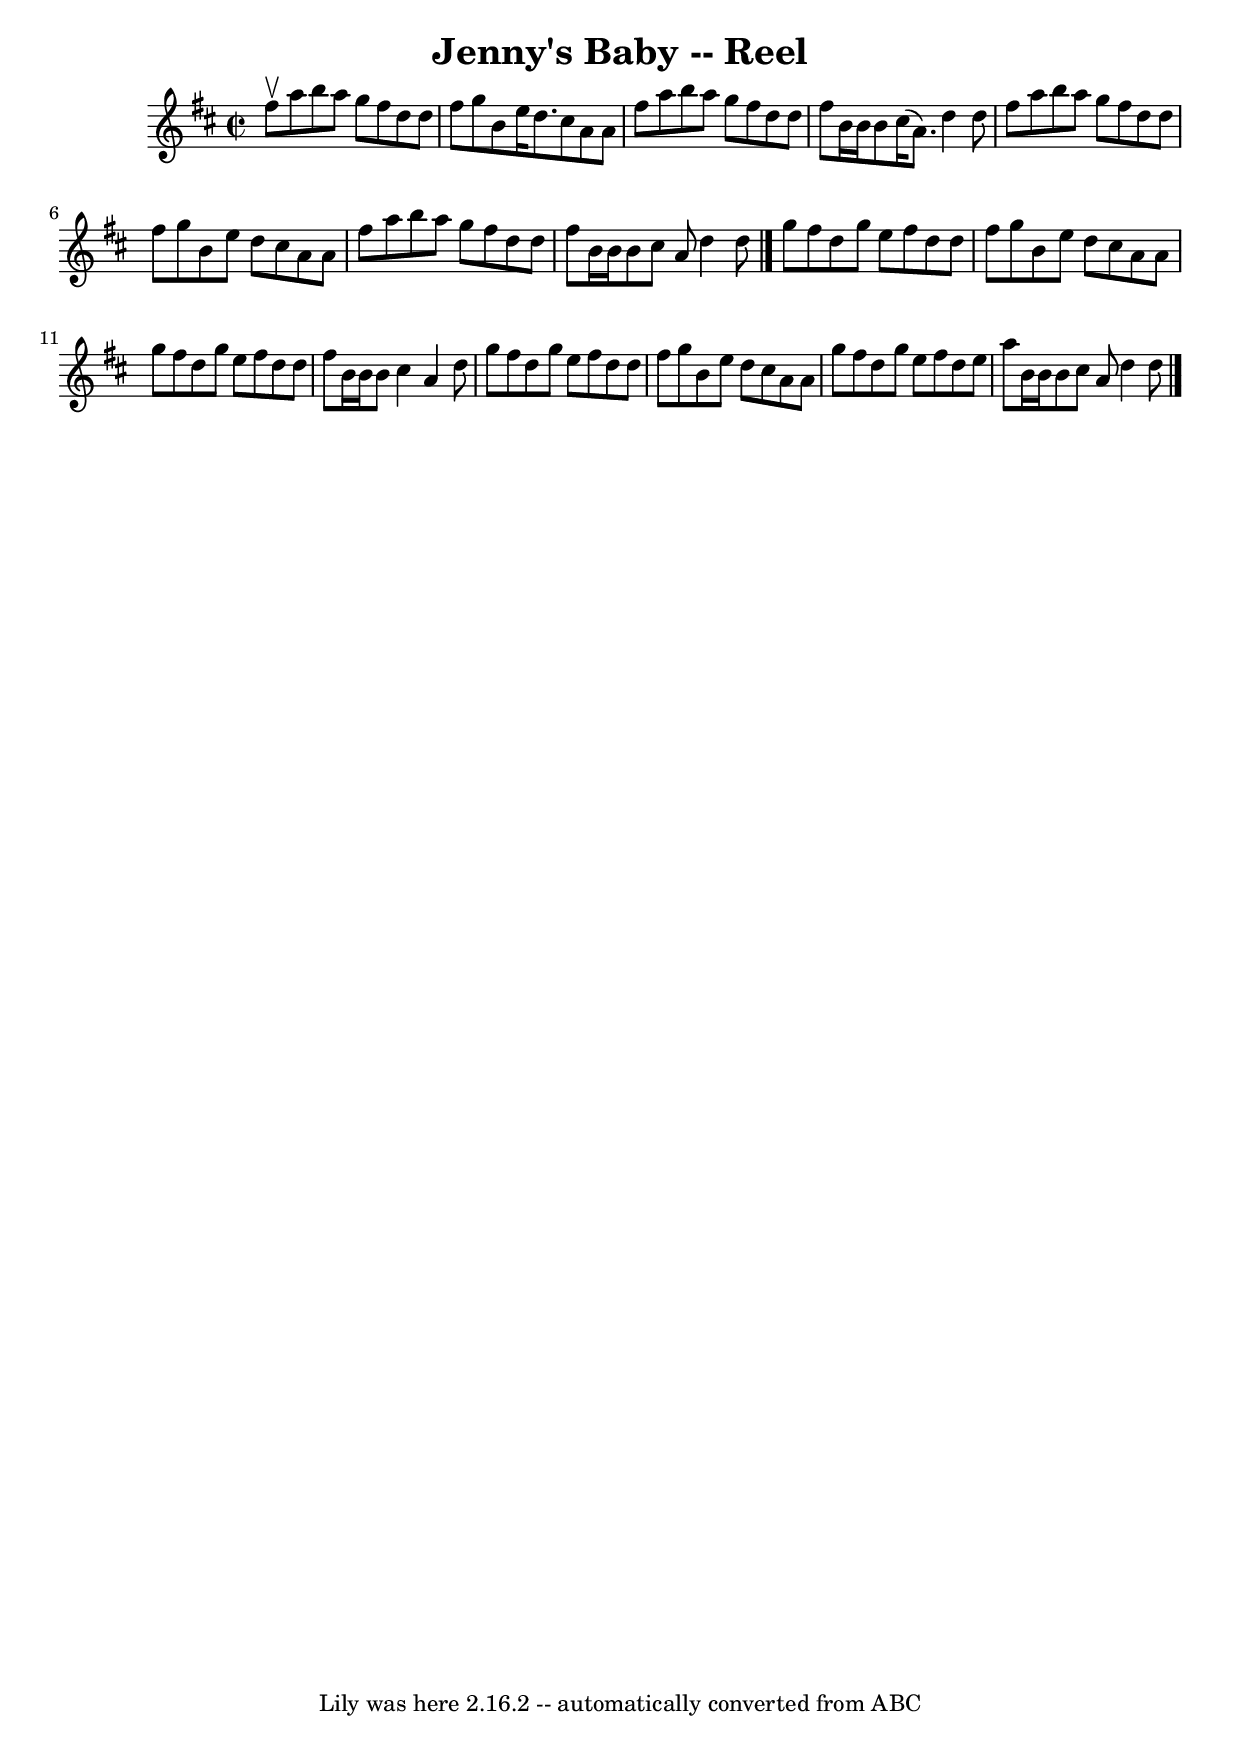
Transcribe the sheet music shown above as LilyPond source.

\version "2.7.40"
\include "Mammoth.ily"
\header {
	book = "Ryan's Mammoth Collection"
	crossRefNumber = "1"
	footnotes = "\\\\AKA Polly put the Kettle on\\\\136"
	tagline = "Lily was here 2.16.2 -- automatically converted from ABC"
	title = "Jenny's Baby -- Reel"
}
voicedefault =  {
\set Score.defaultBarType = "empty"

\override Staff.TimeSignature #'style = #'C
 \time 2/2 \key d \major fis''8^\upbow |
 a''8 b''8 a''8    
g''8 fis''8 d''8 d''8 fis''8    |
 g''8 b'8 e''16    
d''8. cis''8 a'8 a'8 fis''8    |
 a''8 b''8 a''8    
g''8 fis''8 d''8 d''8 fis''8    |
 b'16 b'16 b'8    
cis''16 (a'8.) d''4 d''8 fis''8    |
 a''8 b''8    
a''8 g''8 fis''8 d''8 d''8 fis''8    |
 g''8 b'8    
e''8 d''8 cis''8 a'8 a'8 fis''8    |
 a''8 b''8    
a''8 g''8 fis''8 d''8 d''8 fis''8    |
 b'16 b'16    
b'8 cis''8 a'8 d''4 d''8    \bar "|." g''8  |
 fis''8   
 d''8 g''8 e''8 fis''8 d''8 d''8 fis''8    |
 g''8    
b'8 e''8 d''8 cis''8 a'8 a'8 g''8    |
 fis''8    
d''8 g''8 e''8 fis''8 d''8 d''8 fis''8    |
 b'16    
b'16 b'8 cis''4 a'4 d''8 g''8    |
 fis''8 d''8    
g''8 e''8 fis''8 d''8 d''8 fis''8    |
 g''8 b'8    
e''8 d''8 cis''8 a'8 a'8 g''8    |
 fis''8 d''8    
g''8 e''8 fis''8 d''8 e''8 a''8    |
 b'16 b'16    
b'8 cis''8 a'8 d''4 d''8    \bar "|."   
}

\score{
    <<

	\context Staff="default"
	{
	    \voicedefault 
	}

    >>
	\layout {
	}
	\midi {}
}
